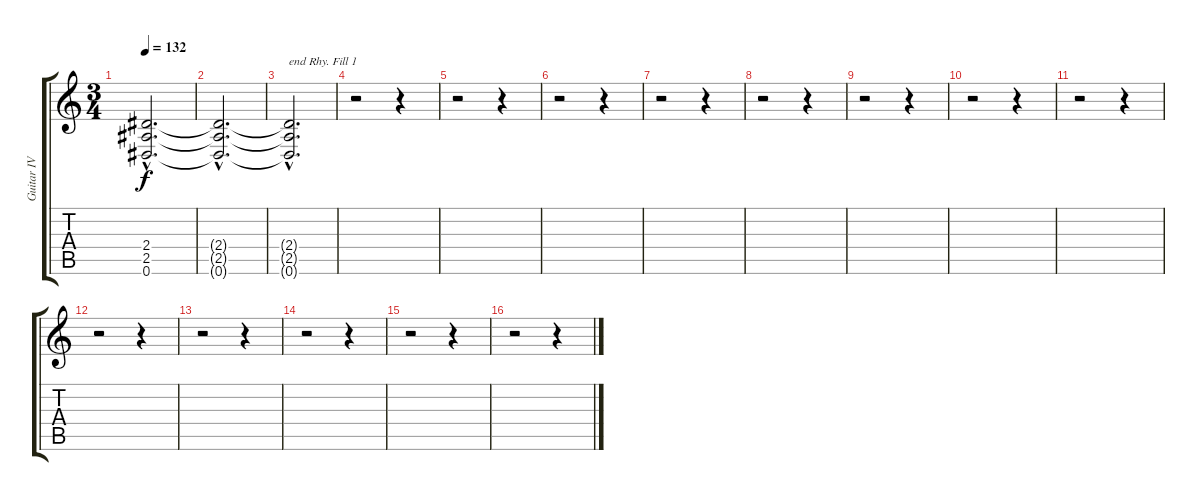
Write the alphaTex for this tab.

\track ("Guitar IV" "Guitar IV") {instrument distortionguitar}
\staff {score tabs}
\tuning (Eb4 Bb3 Gb3 Db3 Ab2 Eb2) {hide}
\ts (3 4)
\tempo 132
\clef g2
\ks c
(2.4{hac t} 2.5{hac t} 0.6{hac t}).2{d dy f} |
(2.4{hac t} 2.5{hac t} 0.6{hac t}).2{d} |
(2.4{hac t} 2.5{hac t} 0.6{hac t}).2{d txt "end Rhy. Fill 1"} |
r.2 r.4 |
r.2 r.4 |
r.2 r.4 |
r.2 r.4 |
r.2 r.4 |
r.2 r.4 |
r.2 r.4 |
r.2 r.4 |
r.2 r.4 |
r.2 r.4 |
r.2 r.4 |
r.2 r.4 |
r.2 r.4
